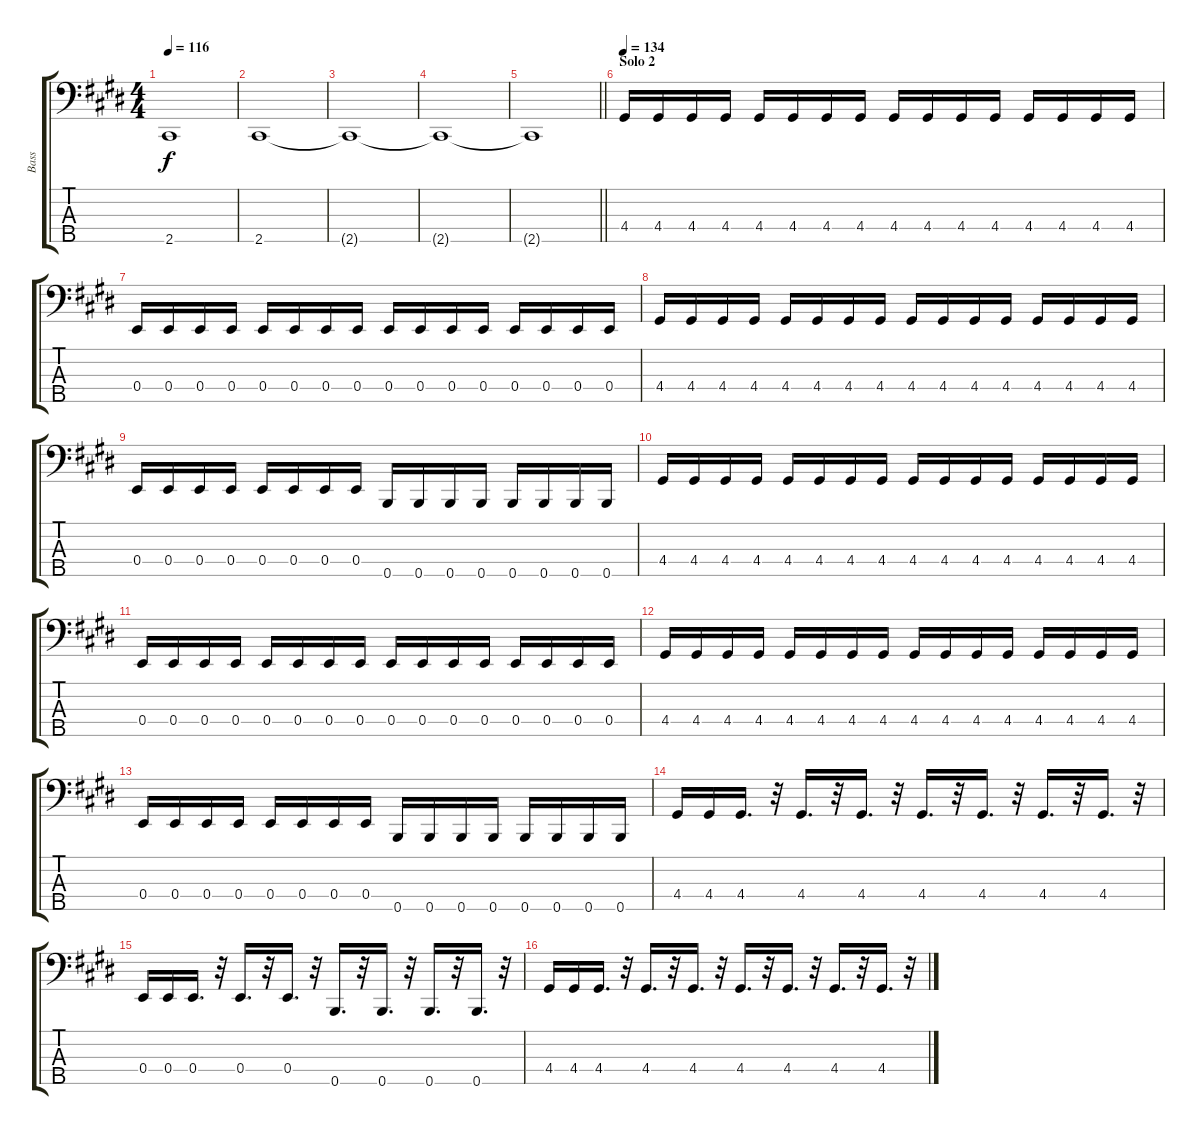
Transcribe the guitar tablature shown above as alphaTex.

\track ("Bass" "Bass") {instrument electricbassfinger}
\staff {score tabs}
\tuning (G2 D2 A1 E1 B0) {hide}
\ts (4 4)
\tempo 116
\clef f4
\ks c#minor
2.5{t}.1{dy f} |
2.5.1 |
2.5{t}.1 |
2.5{t}.1 |
\barLineRight lightlight
2.5{t}.1 |
\section ("" "Solo 2")
\tempo 134
4.4.16 4.4.16 4.4.16 4.4.16 4.4.16 4.4.16 4.4.16 4.4.16 4.4.16 4.4.16 4.4.16 4.4.16 4.4.16 4.4.16 4.4.16 4.4.16 |
0.4.16 0.4.16 0.4.16 0.4.16 0.4.16 0.4.16 0.4.16 0.4.16 0.4.16 0.4.16 0.4.16 0.4.16 0.4.16 0.4.16 0.4.16 0.4.16 |
4.4.16 4.4.16 4.4.16 4.4.16 4.4.16 4.4.16 4.4.16 4.4.16 4.4.16 4.4.16 4.4.16 4.4.16 4.4.16 4.4.16 4.4.16 4.4.16 |
0.4.16 0.4.16 0.4.16 0.4.16 0.4.16 0.4.16 0.4.16 0.4.16 0.5.16 0.5.16 0.5.16 0.5.16 0.5.16 0.5.16 0.5.16 0.5.16 |
4.4.16 4.4.16 4.4.16 4.4.16 4.4.16 4.4.16 4.4.16 4.4.16 4.4.16 4.4.16 4.4.16 4.4.16 4.4.16 4.4.16 4.4.16 4.4.16 |
0.4.16 0.4.16 0.4.16 0.4.16 0.4.16 0.4.16 0.4.16 0.4.16 0.4.16 0.4.16 0.4.16 0.4.16 0.4.16 0.4.16 0.4.16 0.4.16 |
4.4.16 4.4.16 4.4.16 4.4.16 4.4.16 4.4.16 4.4.16 4.4.16 4.4.16 4.4.16 4.4.16 4.4.16 4.4.16 4.4.16 4.4.16 4.4.16 |
0.4.16 0.4.16 0.4.16 0.4.16 0.4.16 0.4.16 0.4.16 0.4.16 0.5.16 0.5.16 0.5.16 0.5.16 0.5.16 0.5.16 0.5.16 0.5.16 |
4.4.16 4.4.16 4.4.16{d} r.32 4.4.16{d} r.32 4.4.16{d} r.32 4.4.16{d} r.32 4.4.16{d} r.32 4.4.16{d} r.32 4.4.16{d} r.32 |
0.4.16 0.4.16 0.4.16{d} r.32 0.4.16{d} r.32 0.4.16{d} r.32 0.5.16{d} r.32 0.5.16{d} r.32 0.5.16{d} r.32 0.5.16{d} r.32 |
4.4.16 4.4.16 4.4.16{d} r.32 4.4.16{d} r.32 4.4.16{d} r.32 4.4.16{d} r.32 4.4.16{d} r.32 4.4.16{d} r.32 4.4.16{d} r.32
